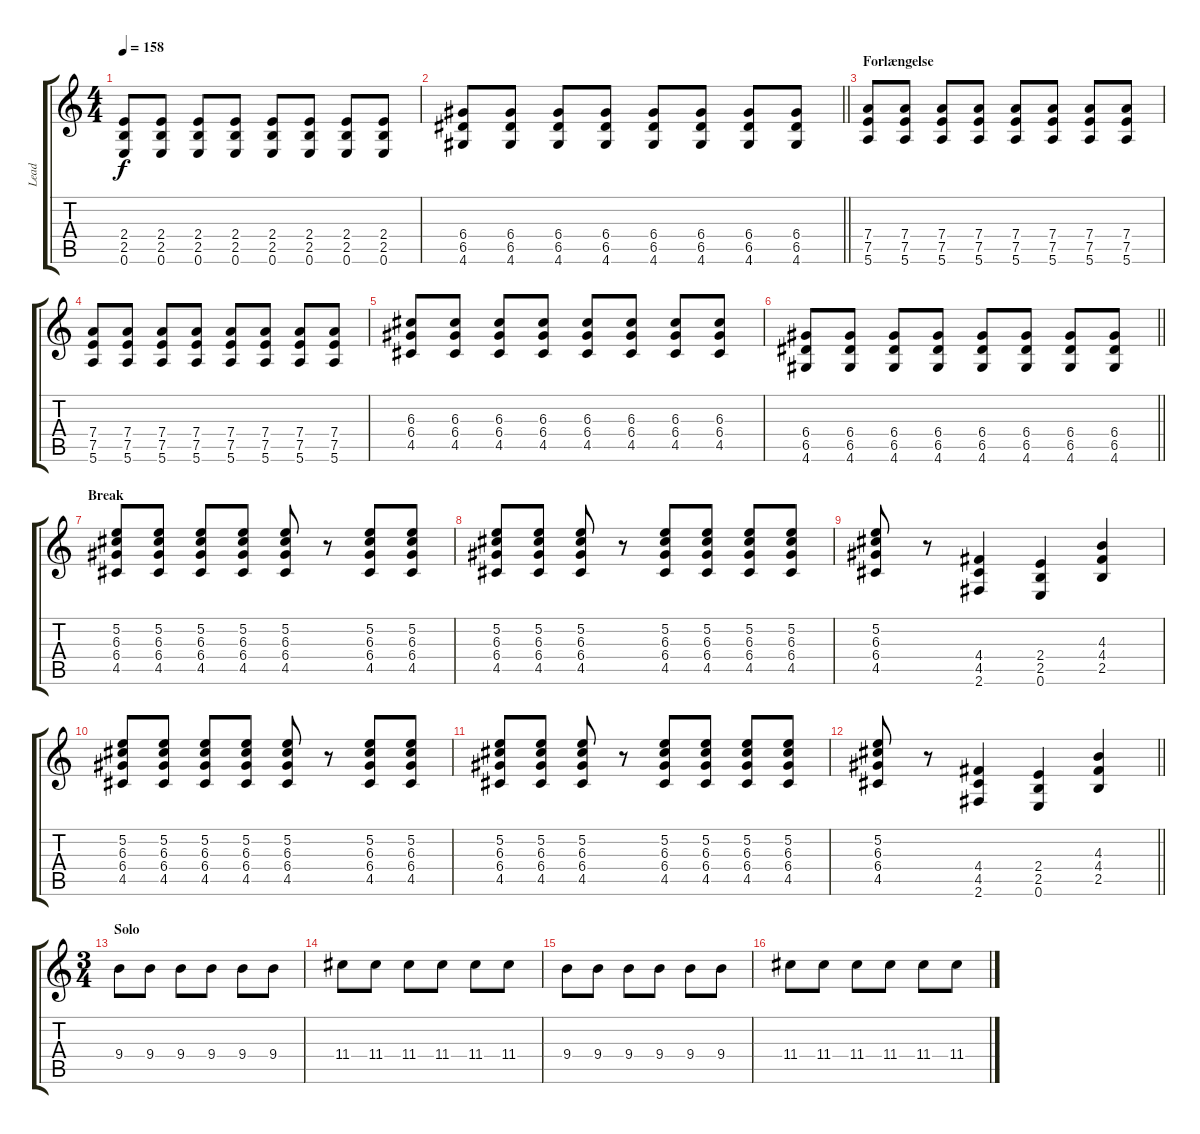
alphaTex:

\track ("Lead" "Lead") {instrument overdrivenguitar}
\staff {score tabs}
\tuning (E4 B3 G3 D3 A2 E2) {hide}
\ts (4 4)
\tempo 158
\clef g2
\ks c
(2.4 2.5 0.6).8{dy f} (2.4 2.5 0.6).8 (2.4 2.5 0.6).8 (2.4 2.5 0.6).8 (2.4 2.5 0.6).8 (2.4 2.5 0.6).8 (2.4 2.5 0.6).8 (2.4 2.5 0.6).8 |
\barLineRight lightlight
(6.4 6.5 4.6).8 (6.4 6.5 4.6).8 (6.4 6.5 4.6).8 (6.4 6.5 4.6).8 (6.4 6.5 4.6).8 (6.4 6.5 4.6).8 (6.4 6.5 4.6).8 (6.4 6.5 4.6).8 |
\section ("" "Forlængelse")
(7.4 7.5 5.6).8 (7.4 7.5 5.6).8 (7.4 7.5 5.6).8 (7.4 7.5 5.6).8 (7.4 7.5 5.6).8 (7.4 7.5 5.6).8 (7.4 7.5 5.6).8 (7.4 7.5 5.6).8 |
(7.4 7.5 5.6).8 (7.4 7.5 5.6).8 (7.4 7.5 5.6).8 (7.4 7.5 5.6).8 (7.4 7.5 5.6).8 (7.4 7.5 5.6).8 (7.4 7.5 5.6).8 (7.4 7.5 5.6).8 |
(6.3 6.4 4.5).8 (6.3 6.4 4.5).8 (6.3 6.4 4.5).8 (6.3 6.4 4.5).8 (6.3 6.4 4.5).8 (6.3 6.4 4.5).8 (6.3 6.4 4.5).8 (6.3 6.4 4.5).8 |
\barLineRight lightlight
(6.4 6.5 4.6).8 (6.4 6.5 4.6).8 (6.4 6.5 4.6).8 (6.4 6.5 4.6).8 (6.4 6.5 4.6).8 (6.4 6.5 4.6).8 (6.4 6.5 4.6).8 (6.4 6.5 4.6).8 |
\section ("" "Break")
(5.2 6.3 6.4 4.5).8 (5.2 6.3 6.4 4.5).8 (5.2 6.3 6.4 4.5).8 (5.2 6.3 6.4 4.5).8 (5.2 6.3 6.4 4.5).8 r.8 (5.2 6.3 6.4 4.5).8 (5.2 6.3 6.4 4.5).8 |
(5.2 6.3 6.4 4.5).8 (5.2 6.3 6.4 4.5).8 (5.2 6.3 6.4 4.5).8 r.8 (5.2 6.3 6.4 4.5).8 (5.2 6.3 6.4 4.5).8 (5.2 6.3 6.4 4.5).8 (5.2 6.3 6.4 4.5).8 |
(5.2 6.3 6.4 4.5).8 r.8 (4.4 4.5 2.6).4 (2.4 2.5 0.6).4 (4.3 4.4 2.5).4 |
(5.2 6.3 6.4 4.5).8 (5.2 6.3 6.4 4.5).8 (5.2 6.3 6.4 4.5).8 (5.2 6.3 6.4 4.5).8 (5.2 6.3 6.4 4.5).8 r.8 (5.2 6.3 6.4 4.5).8 (5.2 6.3 6.4 4.5).8 |
(5.2 6.3 6.4 4.5).8 (5.2 6.3 6.4 4.5).8 (5.2 6.3 6.4 4.5).8 r.8 (5.2 6.3 6.4 4.5).8 (5.2 6.3 6.4 4.5).8 (5.2 6.3 6.4 4.5).8 (5.2 6.3 6.4 4.5).8 |
\barLineRight lightlight
(5.2 6.3 6.4 4.5).8 r.8 (4.4 4.5 2.6).4 (2.4 2.5 0.6).4 (4.3 4.4 2.5).4 |
\ts (3 4)
\section ("" "Solo")
9.4.8 9.4.8 9.4.8 9.4.8 9.4.8 9.4.8 |
11.4.8 11.4.8 11.4.8 11.4.8 11.4.8 11.4.8 |
9.4.8 9.4.8 9.4.8 9.4.8 9.4.8 9.4.8 |
11.4.8 11.4.8 11.4.8 11.4.8 11.4.8 11.4.8
